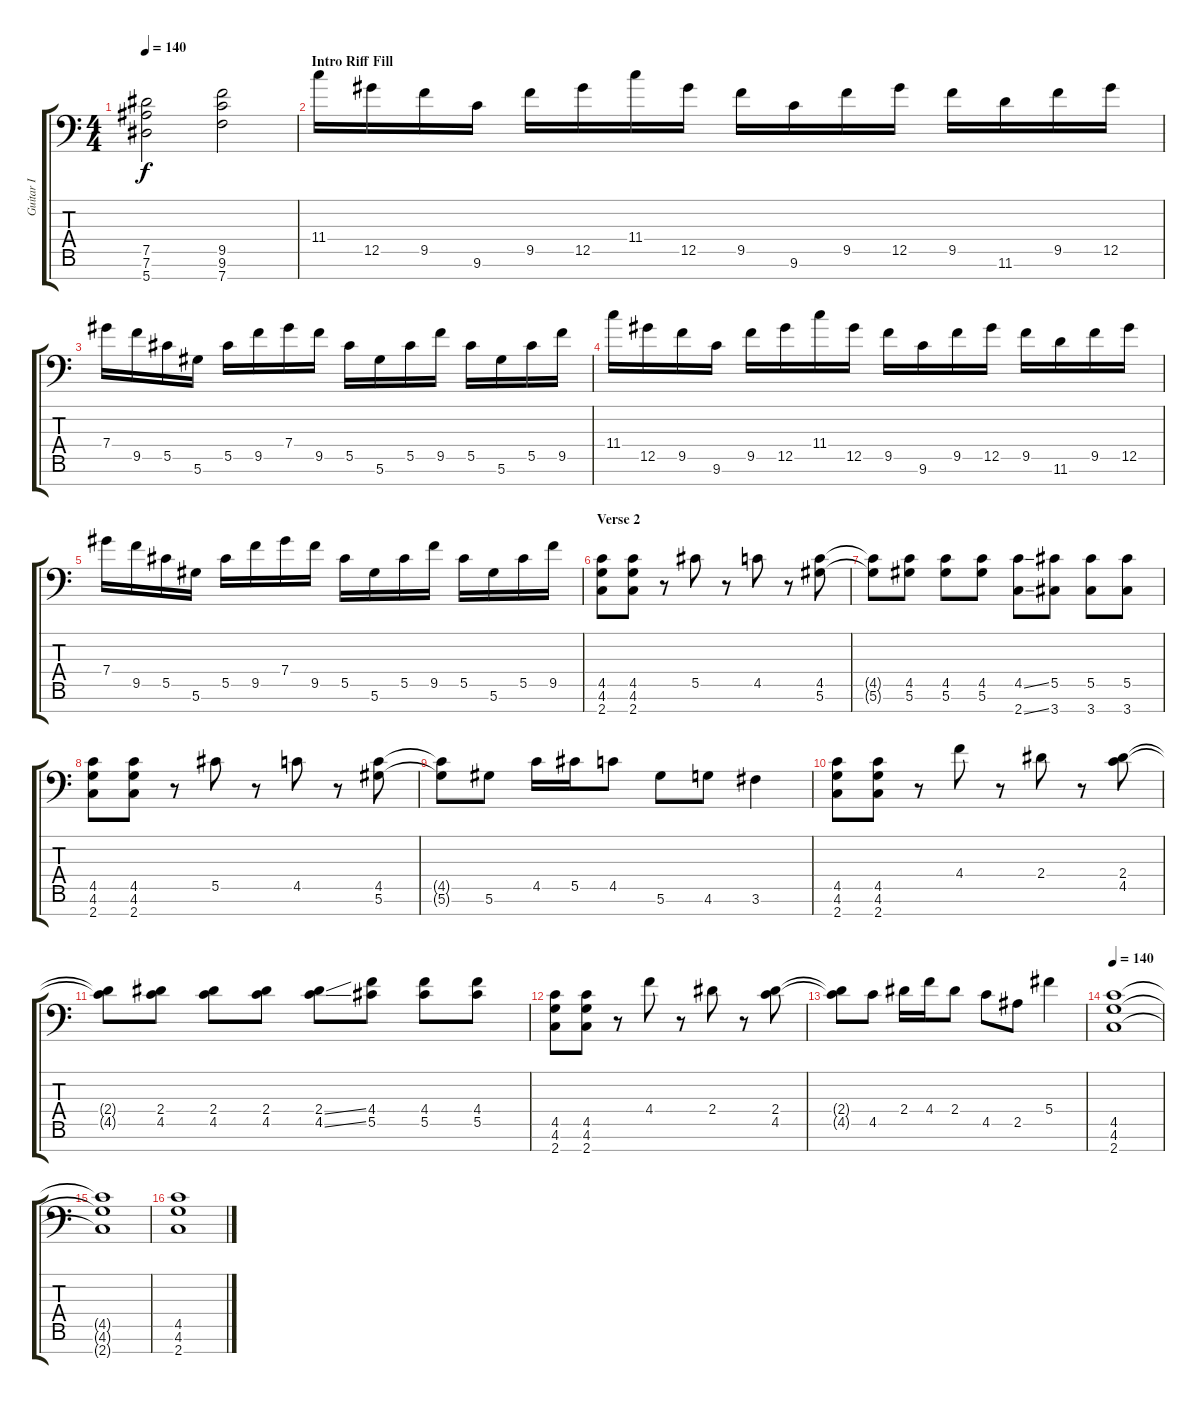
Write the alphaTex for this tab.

\track ("Guitar I" "Guitar I") {instrument distortionguitar}
\staff {score tabs}
\tuning (Eb4 Bb3 Gb3 Db3 Ab2 Eb2 Bb1) {hide}
\ts (4 4)
\tempo 140
\clef f4
\ks c
(7.5 7.6 5.7).2{dy f} (9.5 9.6 7.7).2 |
\section ("" "Intro Riff Fill")
11.4.16 12.5.16 9.5.16 9.6.16 9.5.16 12.5.16 11.4.16 12.5.16 9.5.16 9.6.16 9.5.16 12.5.16 9.5.16 11.6.16 9.5.16 12.5.16 |
7.4.16 9.5.16 5.5.16 5.6.16 5.5.16 9.5.16 7.4.16 9.5.16 5.5.16 5.6.16 5.5.16 9.5.16 5.5.16 5.6.16 5.5.16 9.5.16 |
11.4.16 12.5.16 9.5.16 9.6.16 9.5.16 12.5.16 11.4.16 12.5.16 9.5.16 9.6.16 9.5.16 12.5.16 9.5.16 11.6.16 9.5.16 12.5.16 |
7.4.16 9.5.16 5.5.16 5.6.16 5.5.16 9.5.16 7.4.16 9.5.16 5.5.16 5.6.16 5.5.16 9.5.16 5.5.16 5.6.16 5.5.16 9.5.16 |
\section ("" "Verse 2")
(4.5 4.6 2.7).8 (4.5 4.6 2.7).8 r.8 5.5.8 r.8 4.5.8 r.8 (4.5 5.6).8 |
(4.5{t} 5.6{t}).8 (4.5 5.6).8 (4.5 5.6).8 (4.5 5.6).8 (4.5{ss} 2.7{ss}).8 (5.5 3.7).8 (5.5 3.7).8 (5.5 3.7).8 |
(4.5 4.6 2.7).8 (4.5 4.6 2.7).8 r.8 5.5.8 r.8 4.5.8 r.8 (4.5 5.6).8 |
(4.5{t} 5.6{t}).8 5.6.8 4.5.16 5.5.16 4.5.8 5.6.8 4.6.8 3.6.4 |
(4.5 4.6 2.7).8 (4.5 4.6 2.7).8 r.8 4.4.8 r.8 2.4.8 r.8 (2.4 4.5).8 |
(2.4{t} 4.5{t}).8 (2.4 4.5).8 (2.4 4.5).8 (2.4 4.5).8 (2.4{ss} 4.5{ss}).8 (4.4 5.5).8 (4.4 5.5).8 (4.4 5.5).8 |
(4.5 4.6 2.7).8 (4.5 4.6 2.7).8 r.8 4.4.8 r.8 2.4.8 r.8 (2.4 4.5).8 |
(2.4{t} 4.5{t}).8 4.5.8 2.4.16 4.4.16 2.4.8 4.5.8 2.5.8 5.4.4 |
\tempo 140
(4.5 4.6 2.7).1 |
(4.5{t} 4.6{t} 2.7{t}).1 |
(4.5 4.6 2.7).1
